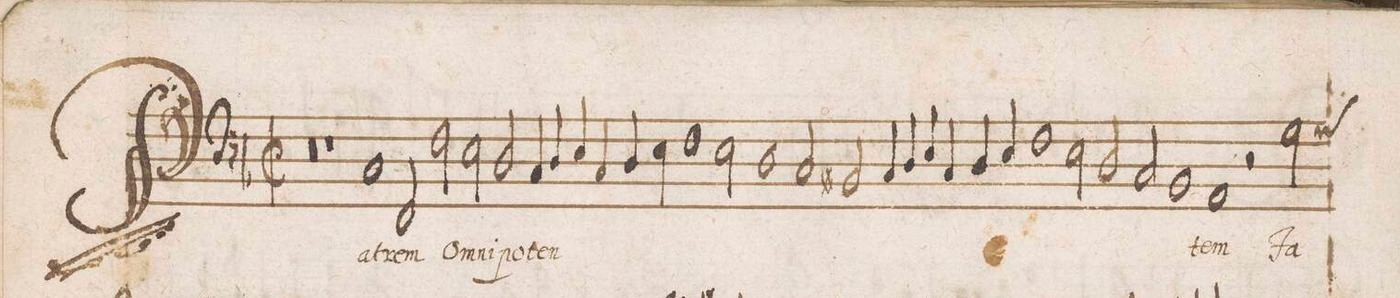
**kern	**text
*I"BASVS	*
*clefF4	*
*k[b-]	*
*met(C|)	*
*M2/1	*
0r	.
=2-	=2-
1r	.
1C	Pa-
=3-	=3-
2FF/	-trem
*2\right	*
2F\	Om-
2E\	-ni-
2D/	-po-
=4-	=4-
4C/	-ten-
4D/	.
4E/	.
4C/	.
4D/	.
4E\	.
1F\	.
=5-	=5-
2E\	.
1D	.
=6-	=6-
2C/	.
2BBn/	.
4C/	.
4D/	.
4E/	.
4C/	.
=7-	=7-
4D/	.
4E/	.
1F	.
2E\	.
=8-	=8-
2D/	.
2C/	.
1BB-y	.
=9-	=9-
1AA	-tem
2r	.
2G\	Fa-
*-	*-
